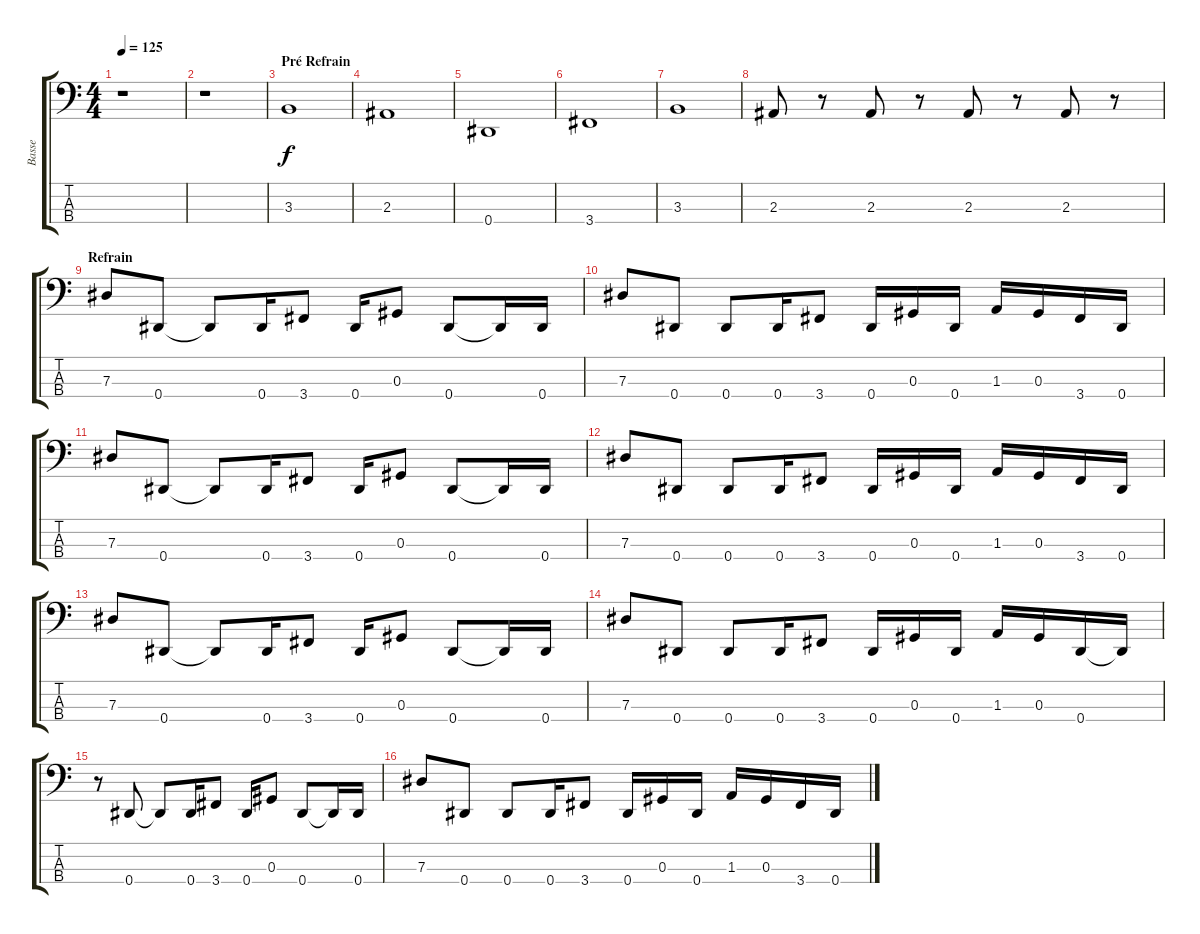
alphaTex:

\track ("Basse" "Basse") {instrument electricbasspick}
\staff {score tabs}
\tuning (Gb2 Db2 Ab1 Eb1) {hide}
\ts (4 4)
\tempo 125
\clef f4
\ks c
r.1{dy f} |
r.1 |
\section ("" "Pré Refrain")
3.3.1 |
2.3.1 |
0.4.1 |
3.4.1 |
3.3.1 |
2.3.8 r.8 2.3.8 r.8 2.3.8 r.8 2.3.8 r.8 |
\section ("" "Refrain")
7.3.8{volume 12} 0.4.8 0.4{t}.8 0.4.16 3.4.8 0.4.16 0.3.8 0.4.8 0.4{t}.16 0.4.16 |
7.3.8 0.4.8 0.4.8 0.4.16 3.4.8 0.4.16 0.3.16 0.4.16 1.3.16 0.3.16 3.4.16 0.4.16 |
7.3.8 0.4.8 0.4{t}.8 0.4.16 3.4.8 0.4.16 0.3.8 0.4.8 0.4{t}.16 0.4.16 |
7.3.8 0.4.8 0.4.8 0.4.16 3.4.8 0.4.16 0.3.16 0.4.16 1.3.16 0.3.16 3.4.16 0.4.16 |
7.3.8 0.4.8 0.4{t}.8 0.4.16 3.4.8 0.4.16 0.3.8 0.4.8 0.4{t}.16 0.4.16 |
7.3.8 0.4.8 0.4.8 0.4.16 3.4.8 0.4.16 0.3.16 0.4.16 1.3.16 0.3.16 0.4.16 0.4{t}.16 |
r.8 0.4.8 0.4{t}.8 0.4.16 3.4.8 0.4.16 0.3.8 0.4.8 0.4{t}.16 0.4.16 |
7.3.8 0.4.8 0.4.8 0.4.16 3.4.8 0.4.16 0.3.16 0.4.16 1.3.16 0.3.16 3.4.16 0.4.16
